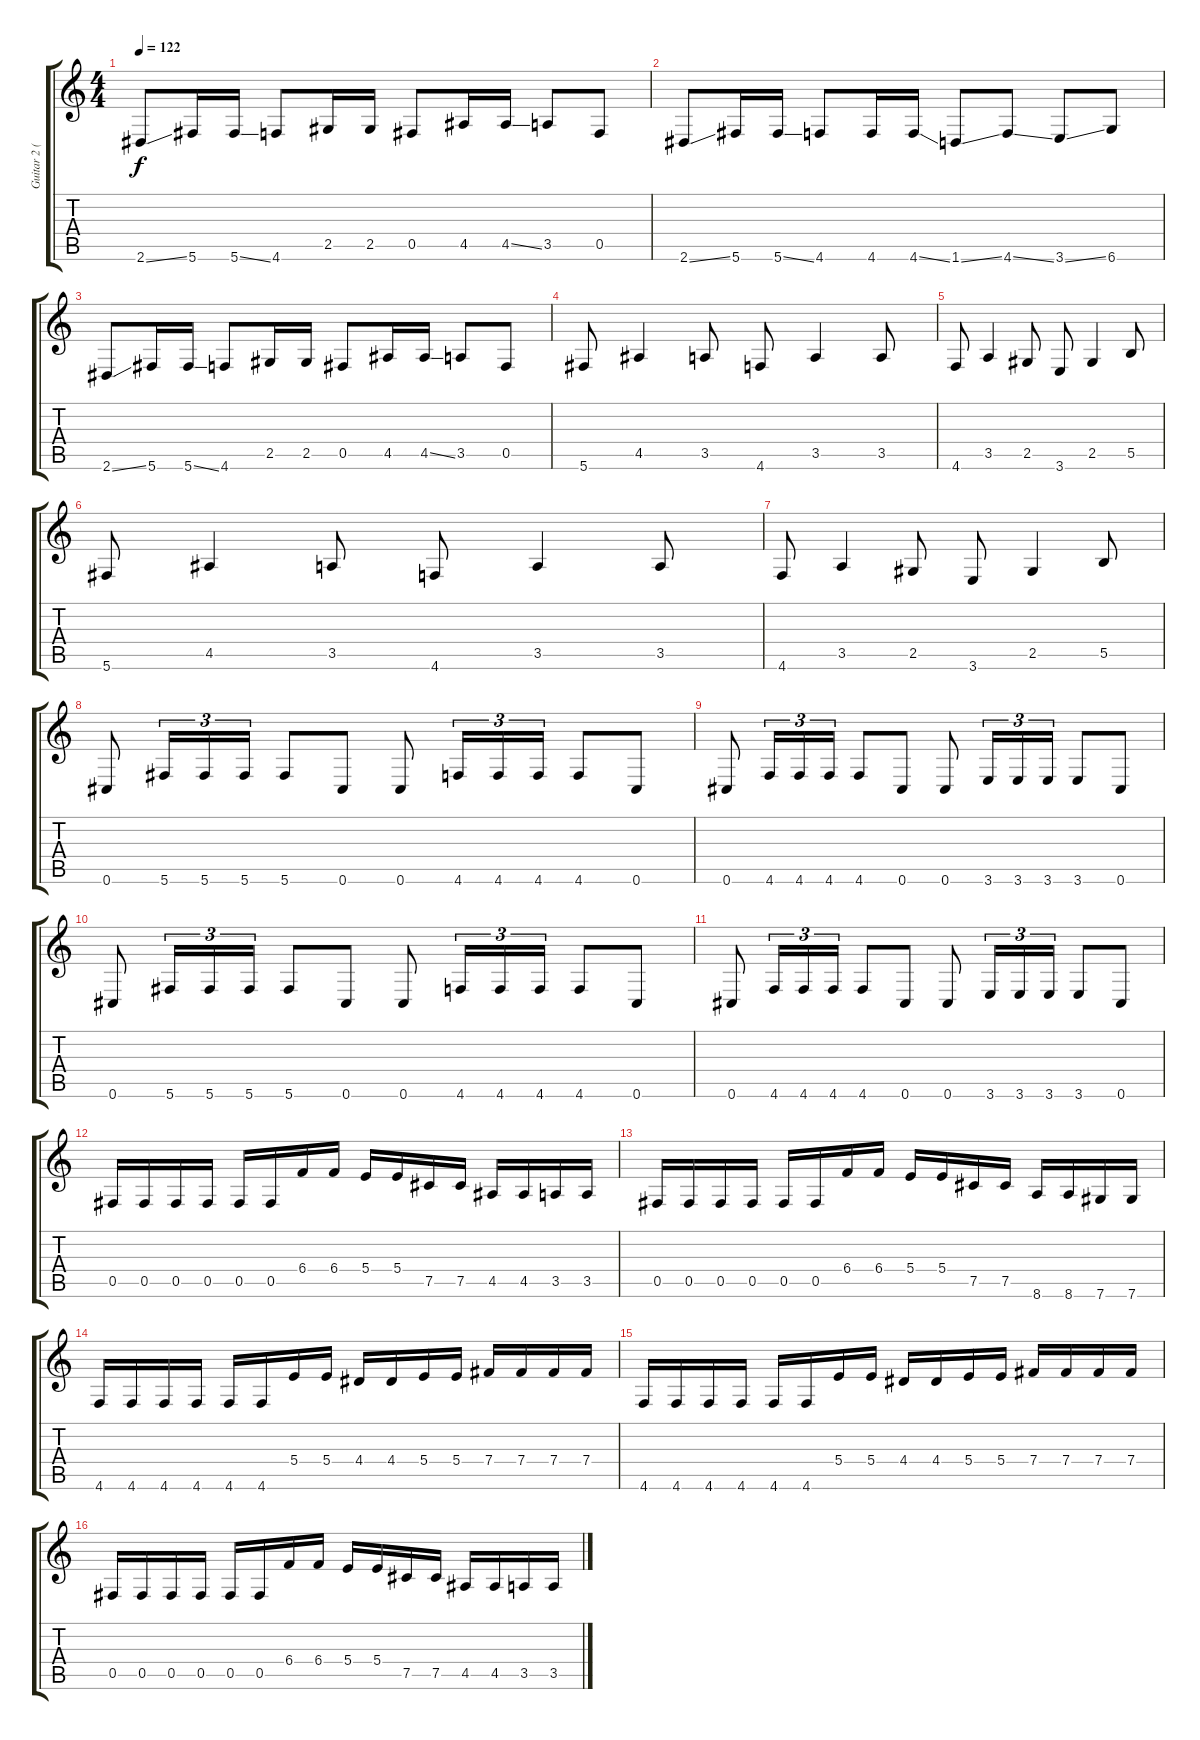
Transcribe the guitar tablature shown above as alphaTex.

\track ("Guitar 2 (Doug Cerrito)" "Guitar 2 (") {instrument distortionguitar}
\staff {score tabs}
\tuning (Db4 Ab3 E3 B2 Gb2 Db2) {hide}
\ts (4 4)
\tempo 122
\clef g2
\ks c
2.6{ss}.8{dy f} 5.6.16 5.6{ss}.16 4.6.8 2.5.16 2.5.16 0.5.8 4.5.16 4.5{ss}.16 3.5.8 0.5.8 |
2.6{ss}.8 5.6.16 5.6{ss}.16 4.6.8 4.6.16 4.6{ss}.16 1.6{ss}.8 4.6{ss}.8 3.6{ss}.8 6.6.8 |
2.6{ss}.8 5.6.16 5.6{ss}.16 4.6.8 2.5.16 2.5.16 0.5.8 4.5.16 4.5{ss}.16 3.5.8 0.5.8 |
5.6.8 4.5.4 3.5.8 4.6.8 3.5.4 3.5.8 |
4.6.8 3.5.4 2.5.8 3.6.8 2.5.4 5.5.8 |
5.6.8 4.5.4 3.5.8 4.6.8 3.5.4 3.5.8 |
4.6.8 3.5.4 2.5.8 3.6.8 2.5.4 5.5.8 |
0.6.8 5.6.16{tu (3 2)} 5.6.16{tu (3 2)} 5.6.16{tu (3 2)} 5.6.8 0.6.8 0.6.8 4.6.16{tu (3 2)} 4.6.16{tu (3 2)} 4.6.16{tu (3 2)} 4.6.8 0.6.8 |
0.6.8 4.6.16{tu (3 2)} 4.6.16{tu (3 2)} 4.6.16{tu (3 2)} 4.6.8 0.6.8 0.6.8 3.6.16{tu (3 2)} 3.6.16{tu (3 2)} 3.6.16{tu (3 2)} 3.6.8 0.6.8 |
0.6.8 5.6.16{tu (3 2)} 5.6.16{tu (3 2)} 5.6.16{tu (3 2)} 5.6.8 0.6.8 0.6.8 4.6.16{tu (3 2)} 4.6.16{tu (3 2)} 4.6.16{tu (3 2)} 4.6.8 0.6.8 |
0.6.8 4.6.16{tu (3 2)} 4.6.16{tu (3 2)} 4.6.16{tu (3 2)} 4.6.8 0.6.8 0.6.8 3.6.16{tu (3 2)} 3.6.16{tu (3 2)} 3.6.16{tu (3 2)} 3.6.8 0.6.8 |
0.5.16 0.5.16 0.5.16 0.5.16 0.5.16 0.5.16 6.4.16 6.4.16 5.4.16 5.4.16 7.5.16 7.5.16 4.5.16 4.5.16 3.5.16 3.5.16 |
0.5.16 0.5.16 0.5.16 0.5.16 0.5.16 0.5.16 6.4.16 6.4.16 5.4.16 5.4.16 7.5.16 7.5.16 8.6.16 8.6.16 7.6.16 7.6.16 |
4.6.16 4.6.16 4.6.16 4.6.16 4.6.16 4.6.16 5.4.16 5.4.16 4.4.16 4.4.16 5.4.16 5.4.16 7.4.16 7.4.16 7.4.16 7.4.16 |
4.6.16 4.6.16 4.6.16 4.6.16 4.6.16 4.6.16 5.4.16 5.4.16 4.4.16 4.4.16 5.4.16 5.4.16 7.4.16 7.4.16 7.4.16 7.4.16 |
0.5.16 0.5.16 0.5.16 0.5.16 0.5.16 0.5.16 6.4.16 6.4.16 5.4.16 5.4.16 7.5.16 7.5.16 4.5.16 4.5.16 3.5.16 3.5.16
